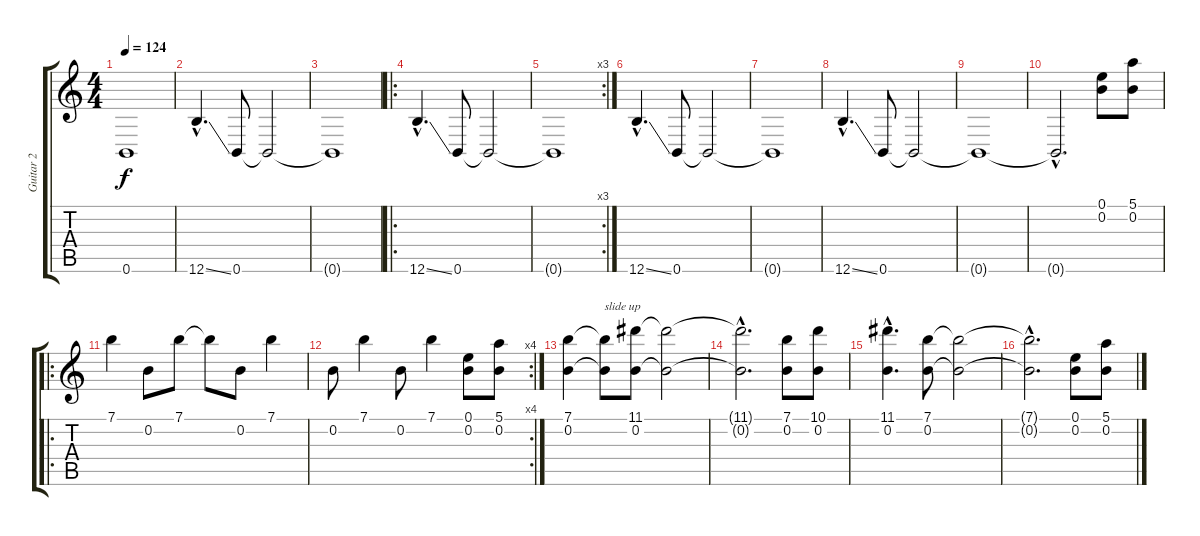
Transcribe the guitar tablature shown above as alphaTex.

\track ("Guitar 2" "Guitar 2") {instrument overdrivenguitar}
\staff {score tabs}
\tuning (E4 B3 G3 D3 A2 B1) {hide}
\ts (4 4)
\tempo 124
\clef g2
\ks c
0.6{t}.1{dy f} |
12.6{ss hac}.4{d} 0.6.8 0.6{t}.2 |
0.6{t}.1 |
\ro
12.6{ss hac}.4{d} 0.6.8 0.6{t}.2 |
\rc 3
0.6{t}.1 |
12.6{ss hac}.4{d} 0.6.8 0.6{t}.2 |
0.6{t}.1 |
12.6{ss hac}.4{d} 0.6.8 0.6{t}.2 |
0.6{t}.1 |
0.6{hac t}.2{d} (0.1 0.2).8 (5.1 0.2).8 |
\ro
7.1.4 0.2.8 7.1.8 7.1{t}.8 0.2.8 7.1.4 |
\rc 4
0.2.8 7.1.4 0.2.8 7.1.4 (0.1 0.2).8 (5.1 0.2).8 |
(7.1 0.2).4 (7.1{t} 0.2{t}).8{txt "slide up"} (11.1 0.2).8 (11.1{t} 0.2{t}).2 |
(11.1{hac t} 0.2{hac t}).2{d} (7.1 0.2).8 (10.1 0.2).8 |
(11.1{hac} 0.2{hac}).4{d} (7.1 0.2).8 (7.1{t} 0.2{t}).2 |
(7.1{hac t} 0.2{hac t}).2{d} (0.1 0.2).8 (5.1 0.2).8
